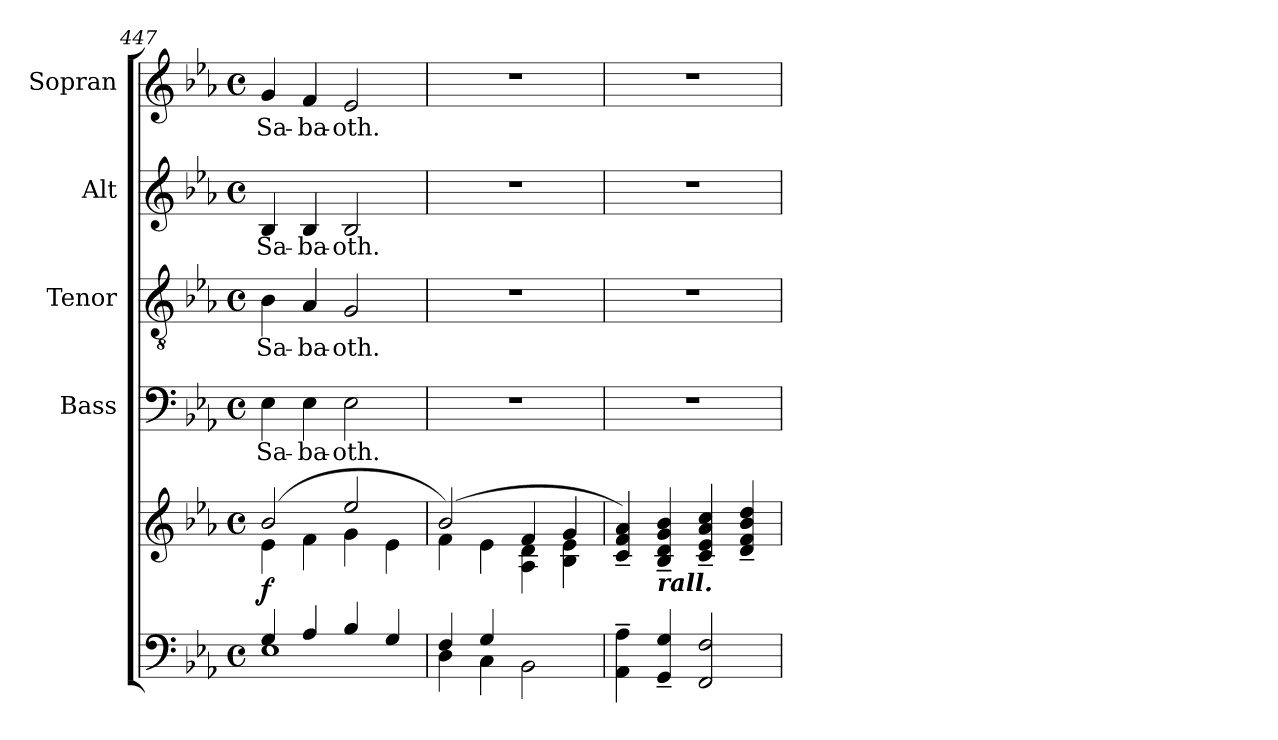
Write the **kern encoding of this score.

**kern	**kern	**dynam	**kern	**text	**kern	**text	**kern	**text	**kern	**text
*part5	*part5	*part5	*part4	*part4	*part3	*part3	*part2	*part2	*part1	*part1
*staff6	*staff5	*staff5/6	*staff4	*staff4	*staff3	*staff3	*staff2	*staff2	*staff1	*staff1
*	*	*	*I"Bass	*	*I"Tenor	*	*I"Alt	*	*I"Sopran	*
*	*	*	*I'B.	*	*I'T.	*	*I'A.	*	*I'S.	*
*clefF4	*clefG2	*	*clefF4	*	*clefGv2	*	*clefG2	*	*clefG2	*
*k[b-e-a-]	*k[b-e-a-]	*	*k[b-e-a-]	*	*k[b-e-a-]	*	*k[b-e-a-]	*	*k[b-e-a-]	*
*E-:	*E-:	*	*E-:	*	*E-:	*	*E-:	*	*E-:	*
*M4/4	*M4/4	*	*M4/4	*	*M4/4	*	*M4/4	*	*M4/4	*
*met(c)	*met(c)	*	*met(c)	*	*met(c)	*	*met(c)	*	*met(c)	*
=447	=447	=447	=447	=447	=447	=447	=447	=447	=447	=447
*^	*^	*	*	*	*	*	*	*	*	*
!	!	!	!	!LO:DY:b	!	!LO:LY:b	!	!LO:LY:b	!	!LO:LY:b	!	!LO:LY:b
4G/	1E-	(2b-/	4e-\	f	4E-\	Sa-	4B-\	Sa-	4B-/	Sa-	4g/	Sa-
!	!	!	!	!	!	!LO:LY:b	!	!LO:LY:b	!	!LO:LY:b	!	!LO:LY:b
4A-/	.	.	4f\	.	4E-\	-ba-	4A-/	-ba-	4B-/	-ba-	4f/	-ba-
!	!	!	!	!	!	!LO:LY:b	!	!LO:LY:b	!	!LO:LY:b	!	!LO:LY:b
4B-/	.	2ee-/	4g\	.	2E-\	-oth.	2G/	-oth.	2B-/	-oth.	2e-/	-oth.
4G/	.	.	4e-\	.	.	.	.	.	.	.	.	.
=448	=448	=448	=448	=448	=448	=448	=448	=448	=448	=448	=448	=448
4F/	4D\	(2b-/)	4f\	.	1r	.	1r	.	1r	.	1r	.
4G/	4C\	.	4e-\	.	.	.	.	.	.	.	.	.
2ryy	2BB-\	4f/	4A-\ 4d\	.	.	.	.	.	.	.	.	.
.	.	4g/	4B-\ 4e-\	.	.	.	.	.	.	.	.	.
*v	*v	*	*	*	*	*	*	*	*	*	*	*
*	*v	*v	*	*	*	*	*	*	*	*	*
=449	=449	=449	=449	=449	=449	=449	=449	=449	=449	=449
4AA-\~> 4A-\~>	4c/~< 4f/~< 4a-/~<)	.	1r	.	1r	.	1r	.	1r	.
!	!LO:TX:b:Bi:t=rall.	!	!	!	!	!	!	!	!	!
4GG/~< 4G/~<	4B-/~< 4d/~< 4g/~< 4b-/~<	.	.	.	.	.	.	.	.	.
2FF/ 2F/	4c/~< 4e-/~< 4a-/~< 4cc/~<	.	.	.	.	.	.	.	.	.
.	4d/~< 4f/~< 4b-/~< 4dd/~<	.	.	.	.	.	.	.	.	.
=	=	=	=	=	=	=	=	=	=	=
*-	*-	*-	*-	*-	*-	*-	*-	*-	*-	*-
